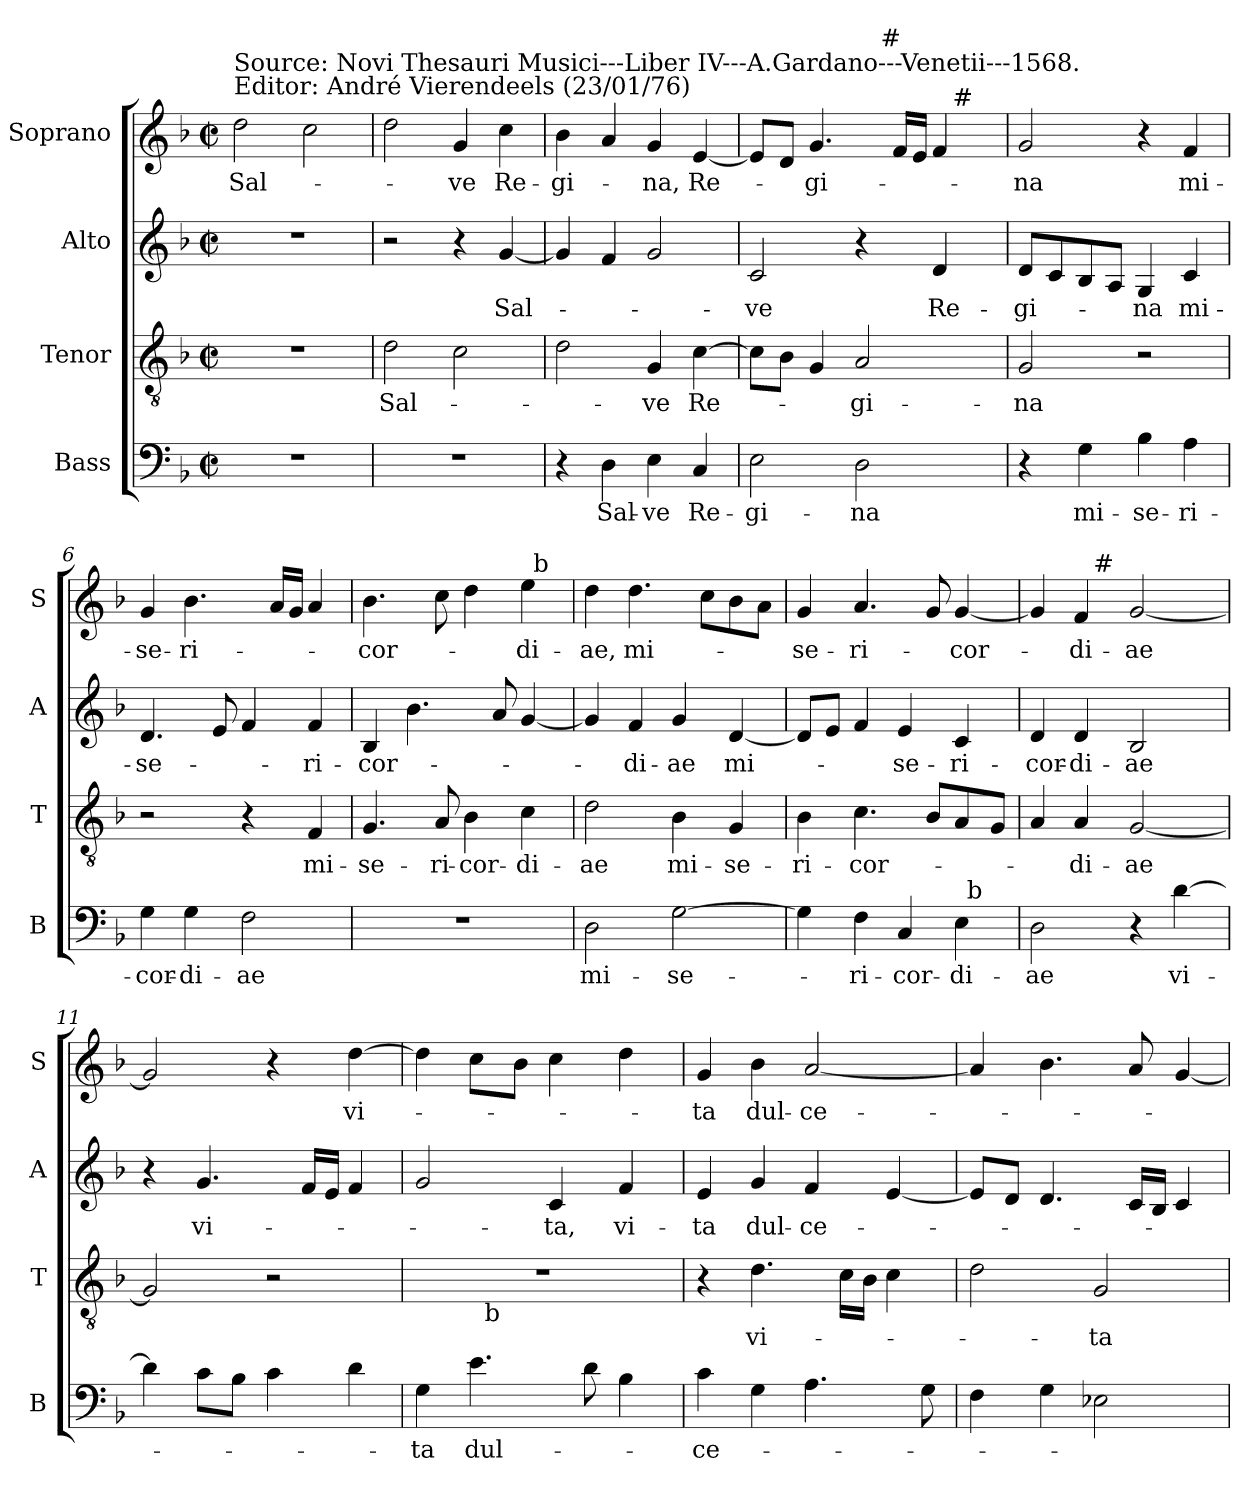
**kern	**text	**kern	**text	**kern	**text	**kern	**text
*part4	*part4	*part3	*part3	*part2	*part2	*part1	*part1
*staff4	*staff4	*staff3	*staff3	*staff2	*staff2	*staff1	*staff1
*I"Bass	*	*I"Tenor	*	*I"Alto	*	*I"Soprano	*
*I'B	*	*I'T	*	*I'A	*	*I'S	*
*clefF4	*	*clefGv2	*	*clefG2	*	*clefG2	*
*k[b-]	*	*k[b-]	*	*k[b-]	*	*k[b-]	*
*F:	*	*F:	*	*F:	*	*F:	*
*M2/2	*	*M2/2	*	*M2/2	*	*M2/2	*
*met(c|)	*	*met(c|)	*	*met(c|)	*	*met(c|)	*
=1	=1	=1	=1	=1	=1	=1	=1
!	!	!	!	!	!	!LO:TX:a:t=Source&colon; Novi Thesauri Musici---Liber IV---A.Gardano---Venetii---1568.\nEditor&colon; André Vierendeels (23/01/76)	!
1r	.	1r	.	1r	.	2dd\	Sal-
.	.	.	.	.	.	2cc\	.
=2	=2	=2	=2	=2	=2	=2	=2
1r	.	2d\	Sal-	2r	.	2dd\	.
.	.	2c\	.	4r	.	4g/	-ve
.	.	.	.	[4g/	Sal-	4cc\	Re-
=3	=3	=3	=3	=3	=3	=3	=3
4r	.	2d\	.	4g/]	.	4b-\	-gi-
4D\	Sal-	.	.	4f/	.	4a/	.
4E\	-ve	4G/	-ve	2g/	.	4g/	-na,
4C/	Re-	[4c\	Re-	.	.	[4e/	Re-
=4	=4	=4	=4	=4	=4	=4	=4
*	*	*	*	*	*	*^	*
*	*	*	*	*	*	*	*^	*
2E\	-gi-	8c\L]	.	2c/	-ve	8e/L]	2ryy	2ryy	.
.	.	8B-\J	.	.	.	8d/J	.	.	.
.	.	4G/	.	.	.	4.g/	.	.	-gi-
2D\	-na	2A/	-gi-	4r	.	.	16.ryy	4ryy	.
!	!	!	!	!	!	!	!LO:TX:a:t=#	!	!
.	.	.	.	.	.	.	4ryy	.	.
.	.	.	.	.	.	16f/LL	.	.	.
.	.	.	.	.	.	16e/JJ	.	.	.
.	.	.	.	4d/	Re-	4f/	.	16ryy	.
!	!	!	!	!	!	!	!	!LO:TX:a:t=#	!
.	.	.	.	.	.	.	.	8.ryy	.
.	.	.	.	.	.	.	8ryy	.	.
.	.	.	.	.	.	.	32ryy	.	.
*	*	*	*	*	*	*v	*v	*v	*
=5	=5	=5	=5	=5	=5	=5	=5
4r	.	2G/	-na	8d/L	-gi-	2g/	-na
.	.	.	.	8c/	.	.	.
4G\	mi-	.	.	8B-/	.	.	.
.	.	.	.	8A/J	.	.	.
4B-\	-se-	2r	.	4G/	-na	4r	.
4A\	-ri-	.	.	4c/	mi-	4f/	mi-
=6	=6	=6	=6	=6	=6	=6	=6
4G\	-cor-	2r	.	4.d/	-se-	4g/	-se-
4G\	-di-	.	.	.	.	4.b-\	-ri-
.	.	.	.	8e/	.	.	.
2F\	-ae	4r	.	4f/	.	.	.
.	.	.	.	.	.	16a/LL	.
.	.	.	.	.	.	16g/JJ	.
.	.	4F/	mi-	4f/	-ri-	4a/	.
!!LO:LB:g=z
=7	=7	=7	=7	=7	=7	=7	=7
*	*	*	*	*	*	*^	*
1r	.	4.G/	-se-	4B-/	-cor-	4.b-\	2ryy	-cor-
.	.	.	.	4.b-\	.	.	.	.
.	.	8A/	-ri-	.	.	8cc\	.	.
.	.	4B-\	-cor-	.	.	4dd\	4ryy	.
.	.	.	.	8a/	.	.	.	.
.	.	4c\	-di-	[4g/	.	4ee\	32ryy	-di-
!	!	!	!	!	!	!	!LO:TX:a:t=b	!
.	.	.	.	.	.	.	8..ryy	.
*	*	*	*	*	*	*v	*v	*
=8	=8	=8	=8	=8	=8	=8	=8
2D\	mi-	2d\	-ae	4g/]	.	4dd\	-ae,
.	.	.	.	4f/	-di-	4.dd\	mi-
[2G\	-se-	4B-\	mi-	4g/	-ae	.	.
.	.	.	.	.	.	8cc\L	.
.	.	4G/	-se-	[4d/	mi-	8b-\	.
.	.	.	.	.	.	8a\J	.
=9	=9	=9	=9	=9	=9	=9	=9
*^	*	*	*	*	*	*	*
4G\]	2ryy	.	4B-\	-ri-	8d/L]	.	4g/	-se-
.	.	.	.	.	8e/J	.	.	.
4F\	.	-ri-	4.c\	-cor-	4f/	.	4.a/	-ri-
4C/	4ryy	-cor-	.	.	4e/	-se-	.	.
.	.	.	8B-/L	.	.	.	8g/	.
4E\	32ryy	-di-	8A/	.	4c/	-ri-	[4g/	-cor-
!	!LO:TX:a:t=b	!	!	!	!	!	!	!
.	8..ryy	.	.	.	.	.	.	.
.	.	.	8G/J	.	.	.	.	.
*v	*v	*	*	*	*	*	*	*
=10	=10	=10	=10	=10	=10	=10	=10
*	*	*	*	*	*	*^	*
2D\	-ae	4A/	.	4d/	-cor-	4g/]	4ryy	.
.	.	4A/	-di-	4d/	-di-	4f/	16ryy	-di-
!	!	!	!	!	!	!	!LO:TX:a:t=#	!
.	.	.	.	.	.	.	2ryy	.
4r	.	[2G/	-ae	2B-/	-ae	[2g/	.	-ae
[4d\	vi-	.	.	.	.	.	.	.
.	.	.	.	.	.	.	8.ryy	.
*	*	*	*	*	*	*v	*v	*
=11	=11	=11	=11	=11	=11	=11	=11
4d\]	.	2G/]	.	4r	.	2g/]	.
8c\L	.	.	.	4.g/	vi-	.	.
8B-\J	.	.	.	.	.	.	.
4c\	.	2r	.	.	.	4r	.
.	.	.	.	16f/LL	.	.	.
.	.	.	.	16e/JJ	.	.	.
4d\	.	.	.	4f/	.	[4dd\	vi-
=12	=12	=12	=12	=12	=12	=12	=12
*	*	*^	*	*	*	*	*
4G\	-ta	1r	4ryy	.	2g/	.	4dd\]	.
4.e\	dul-	.	32ryy	.	.	.	8cc\L	.
!	!	!	!LO:TX:b:t=b	!	!	!	!	!
.	.	.	2ryy	.	.	.	.	.
.	.	.	.	.	.	.	8b-\J	.
.	.	.	.	.	4c/	-ta,	4cc\	.
8d\	.	.	.	.	.	.	.	.
4B-\	.	.	.	.	4f/	vi-	4dd\	.
.	.	.	8..ryy	.	.	.	.	.
*	*	*v	*v	*	*	*	*	*
!!LO:LB:g=z
=13	=13	=13	=13	=13	=13	=13	=13
4c\	-ce-	4r	.	4e/	-ta	4g/	-ta
4G\	.	4.d\	vi-	4g/	dul-	4b-\	dul-
4.A\	.	.	.	4f/	-ce-	[2a/	-ce-
.	.	16c\LL	.	.	.	.	.
.	.	16B-\JJ	.	.	.	.	.
.	.	4c\	.	[4e/	.	.	.
8G\	.	.	.	.	.	.	.
=14	=14	=14	=14	=14	=14	=14	=14
4F\	.	2d\	.	8e/L]	.	4a/]	.
.	.	.	.	8d/J	.	.	.
4G\	.	.	.	4.d/	.	4.b-\	.
2E-X\	.	2G/	-ta	.	.	.	.
.	.	.	.	16c/LL	.	8a/	.
.	.	.	.	16B-/JJ	.	.	.
.	.	.	.	4c/	.	[4g/	.
=	=	=	=	=	=	=	=
*-	*-	*-	*-	*-	*-	*-	*-
